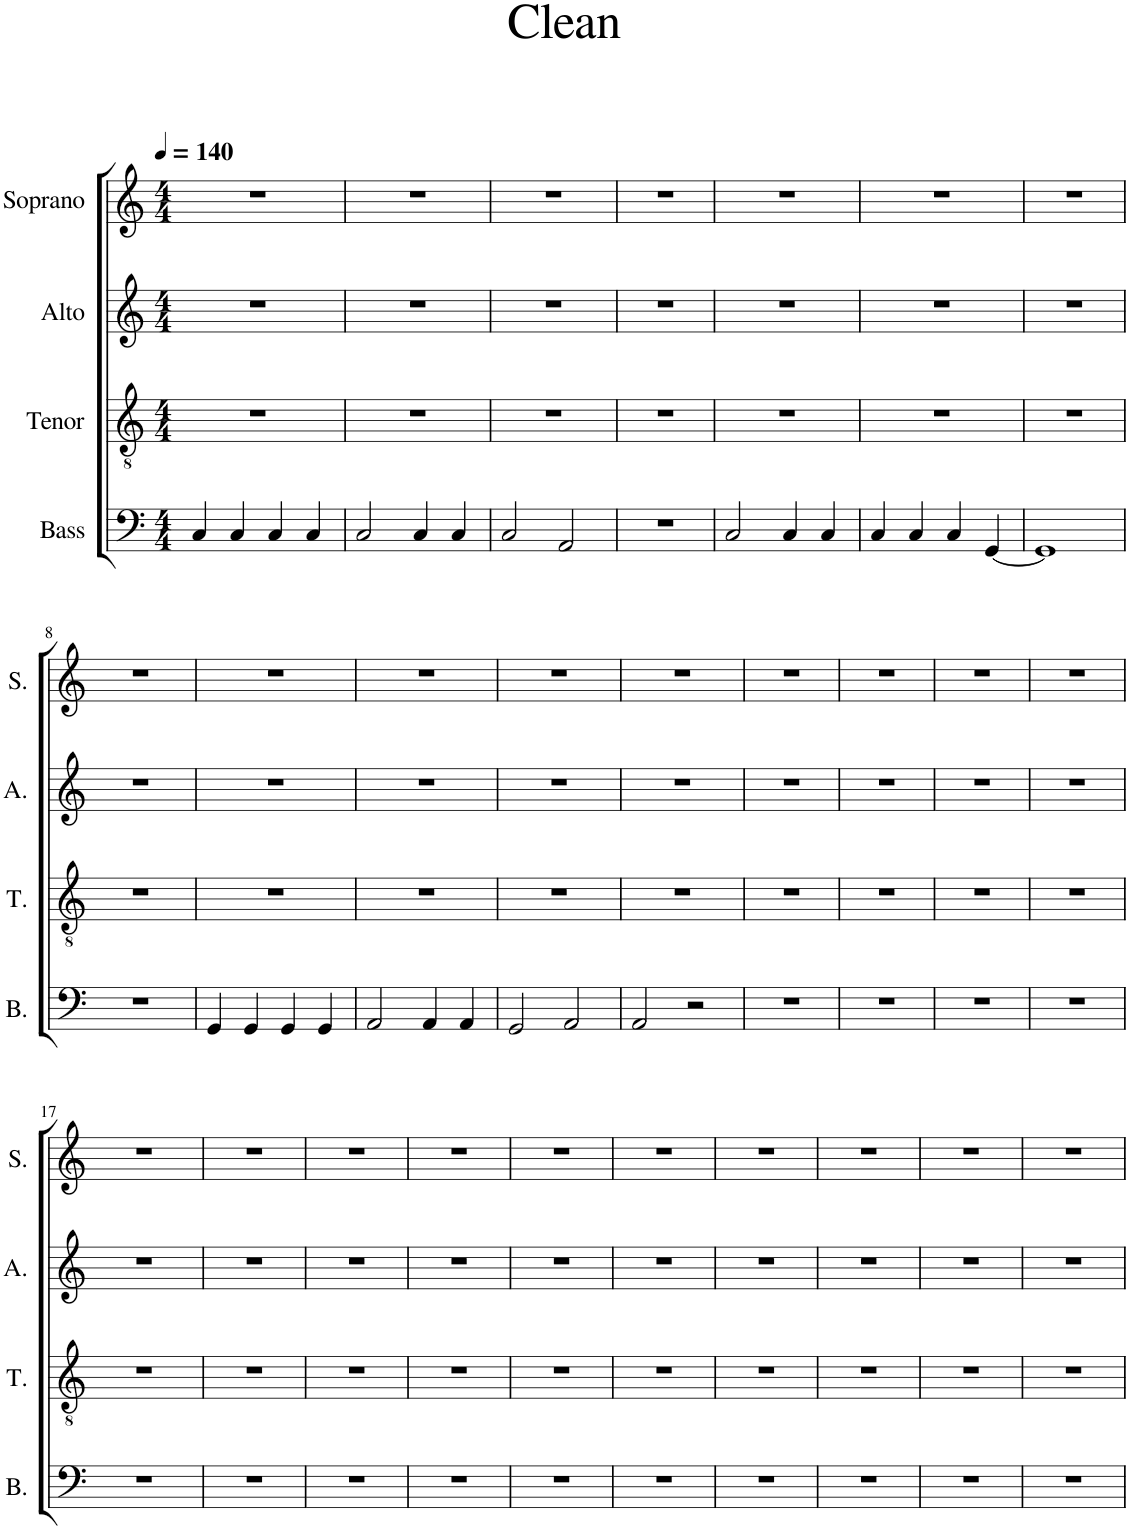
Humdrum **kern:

**kern	**kern	**kern	**kern
*part4	*part3	*part2	*part1
*staff4	*staff3	*staff2	*staff1
*I"Bass	*I"Tenor	*I"Alto	*I"Soprano
*I'B.	*I'T.	*I'A.	*I'S.
*clefF4	*clefGv2	*clefG2	*clefG2
*k[]	*k[]	*k[]	*k[]
*M4/4	*M4/4	*M4/4	*M4/4
*MM140	*MM140	*MM140	*MM140
=1	=1	=1	=1
4C/	1r	1r	1r
4C/	.	.	.
4C/	.	.	.
4C/	.	.	.
=2	=2	=2	=2
2C/	1r	1r	1r
4C/	.	.	.
4C/	.	.	.
=3	=3	=3	=3
2C/	1r	1r	1r
2AA/	.	.	.
=4	=4	=4	=4
1r	1r	1r	1r
=5	=5	=5	=5
2C/	1r	1r	1r
4C/	.	.	.
4C/	.	.	.
=6	=6	=6	=6
4C/	1r	1r	1r
4C/	.	.	.
4C/	.	.	.
[4GG/	.	.	.
=7	=7	=7	=7
1GG]	1r	1r	1r
!!LO:LB:g=z
=8	=8	=8	=8
1r	1r	1r	1r
=9	=9	=9	=9
4GG/	1r	1r	1r
4GG/	.	.	.
4GG/	.	.	.
4GG/	.	.	.
=10	=10	=10	=10
2AA/	1r	1r	1r
4AA/	.	.	.
4AA/	.	.	.
=11	=11	=11	=11
2GG/	1r	1r	1r
2AA/	.	.	.
=12	=12	=12	=12
2AA/	1r	1r	1r
2r	.	.	.
=13	=13	=13	=13
1r	1r	1r	1r
=14	=14	=14	=14
1r	1r	1r	1r
=15	=15	=15	=15
1r	1r	1r	1r
=16	=16	=16	=16
1r	1r	1r	1r
!!LO:LB:g=z
=17	=17	=17	=17
1r	1r	1r	1r
=18	=18	=18	=18
1r	1r	1r	1r
=19	=19	=19	=19
1r	1r	1r	1r
=20	=20	=20	=20
1r	1r	1r	1r
=21	=21	=21	=21
1r	1r	1r	1r
=22	=22	=22	=22
1r	1r	1r	1r
=23	=23	=23	=23
1r	1r	1r	1r
=24	=24	=24	=24
1r	1r	1r	1r
=25	=25	=25	=25
1r	1r	1r	1r
=26	=26	=26	=26
1r	1r	1r	1r
=	=	=	=
*-	*-	*-	*-
